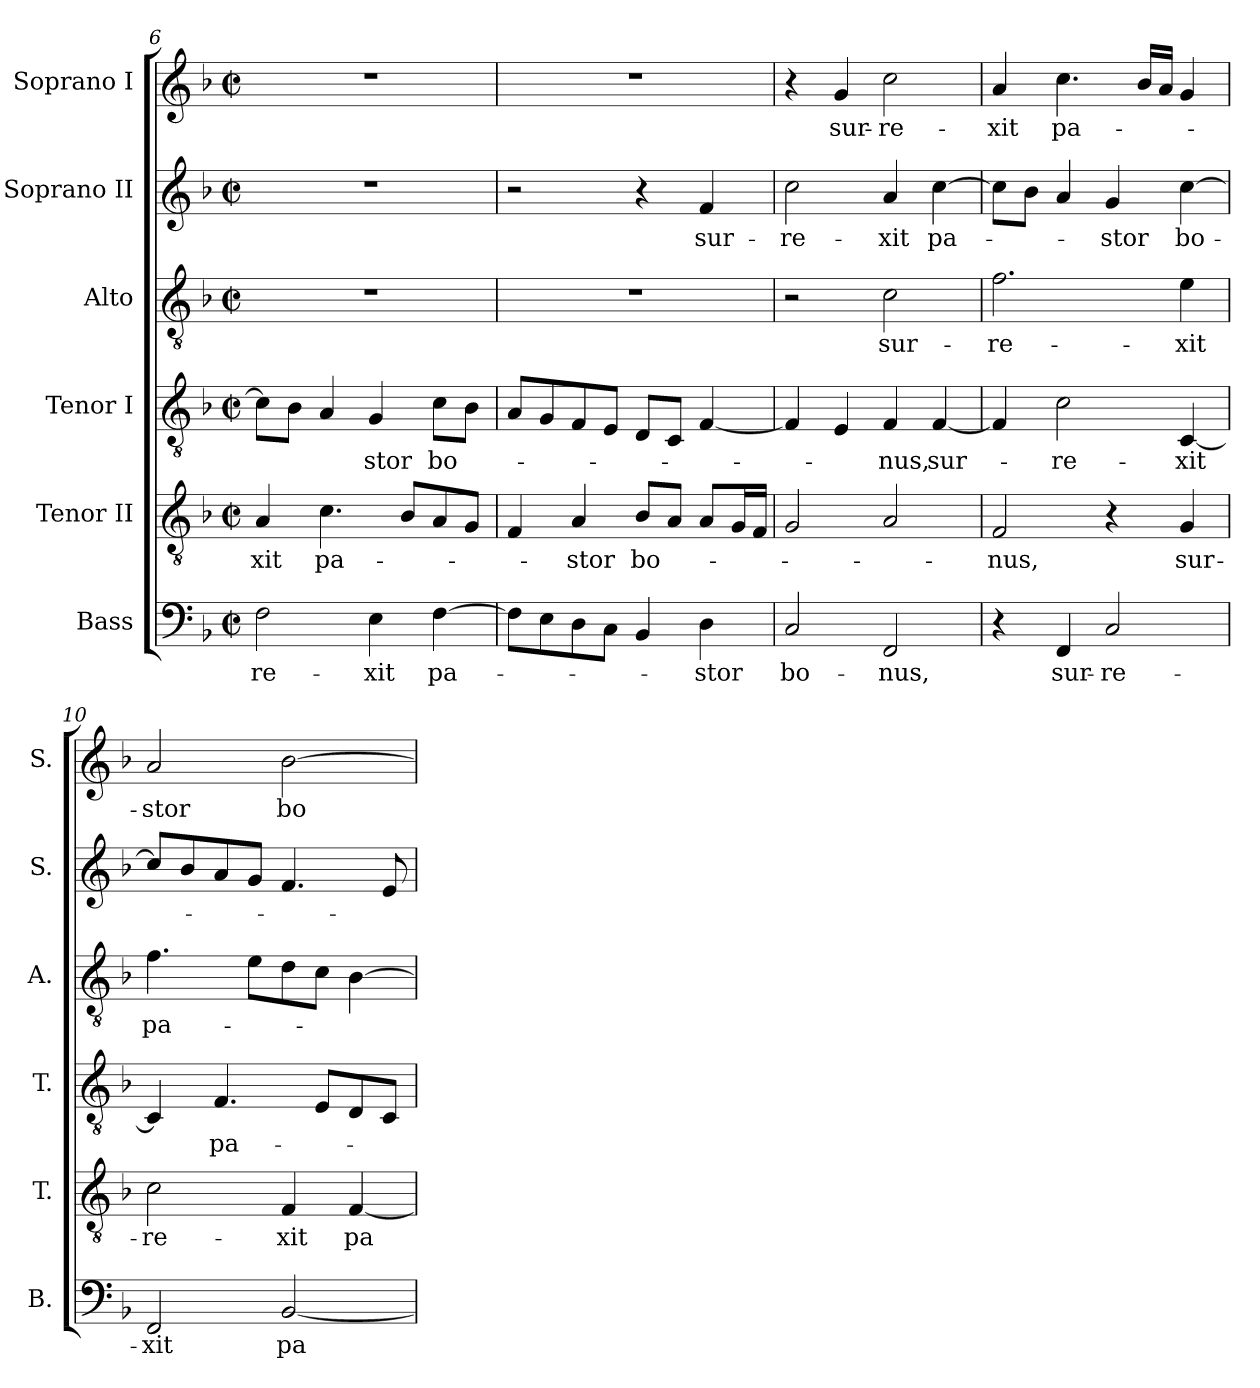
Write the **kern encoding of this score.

**kern	**text	**kern	**text	**kern	**text	**kern	**text	**kern	**text	**kern	**text
*part6	*part6	*part5	*part5	*part4	*part4	*part3	*part3	*part2	*part2	*part1	*part1
*staff6	*staff6	*staff5	*staff5	*staff4	*staff4	*staff3	*staff3	*staff2	*staff2	*staff1	*staff1
*I"Bass	*	*I"Tenor II	*	*I"Tenor I	*	*I"Alto	*	*I"Soprano II	*	*I"Soprano I	*
*I'B.	*	*I'T.	*	*I'T.	*	*I'A.	*	*I'S.	*	*I'S.	*
!!LO:LB:g=z
*clefF4	*	*clefGv2	*	*clefGv2	*	*clefGv2	*	*clefG2	*	*clefG2	*
*	*	*ITrd7c12	*	*ITrd7c12	*	*	*	*	*	*	*
*k[b-]	*	*k[b-]	*	*k[b-]	*	*k[b-]	*	*k[b-]	*	*k[b-]	*
*F:	*	*F:	*	*F:	*	*F:	*	*F:	*	*F:	*
*M2/2	*	*M2/2	*	*M2/2	*	*M2/2	*	*M2/2	*	*M2/2	*
*met(c|)	*	*met(c|)	*	*met(c|)	*	*met(c|)	*	*met(c|)	*	*met(c|)	*
=6	=6	=6	=6	=6	=6	=6	=6	=6	=6	=6	=6
!	!LO:LY:b:color=#000000	!	!	!	!	!	!	!	!	!	!
!	!	!	!LO:LY:b:color=#000000	!	!	!	!	!	!	!	!
2Fi\	-re-	4AAi/	-xit	8Ci\L]	.	1r	.	1r	.	1r	.
.	.	.	.	8BB-i\J	.	.	.	.	.	.	.
!	!	!	!LO:LY:b:color=#000000	!	!	!	!	!	!	!	!
.	.	4.Ci\	pa-	4AAi/	.	.	.	.	.	.	.
!	!LO:LY:b:color=#000000	!	!	!	!	!	!	!	!	!	!
!	!	!	!	!	!LO:LY:b:color=#000000	!	!	!	!	!	!
4Ei\	-xit	.	.	4GGi/	-stor	.	.	.	.	.	.
.	.	8BB-i/L	.	.	.	.	.	.	.	.	.
!	!LO:LY:b:color=#000000	!	!	!	!	!	!	!	!	!	!
!	!	!	!	!	!LO:LY:b:color=#000000	!	!	!	!	!	!
[>4Fi\	pa-	8AAi/	.	8Ci\L	bo-	.	.	.	.	.	.
.	.	8GGi/J	.	8BB-i\J	.	.	.	.	.	.	.
=7	=7	=7	=7	=7	=7	=7	=7	=7	=7	=7	=7
8Fi\L]	.	4FFi/	.	8AAi/L	.	1r	.	2r	.	1r	.
8Ei\	.	.	.	8GGi/	.	.	.	.	.	.	.
!	!	!	!LO:LY:b:color=#000000	!	!	!	!	!	!	!	!
8Di\	.	4AAi/	-stor	8FFi/	.	.	.	.	.	.	.
8Ci\J	.	.	.	8EEi/J	.	.	.	.	.	.	.
!	!	!	!LO:LY:b:color=#000000	!	!	!	!	!	!	!	!
4BB-i/	.	8BB-i/L	bo-	8DDi/L	.	.	.	4r	.	.	.
.	.	8AAi/J	.	8CCi/J	.	.	.	.	.	.	.
!	!LO:LY:b:color=#000000	!	!	!	!	!	!	!	!	!	!
!	!	!	!	!	!	!	!	!	!LO:LY:b:color=#000000	!	!
4Di\	-stor	8AAi/L	.	[<4FFi/	.	.	.	4fi/	sur-	.	.
.	.	16GGi/L	.	.	.	.	.	.	.	.	.
.	.	16FFi/JJ	.	.	.	.	.	.	.	.	.
=8	=8	=8	=8	=8	=8	=8	=8	=8	=8	=8	=8
!	!LO:LY:b:color=#000000	!	!	!	!	!	!	!	!	!	!
!	!	!	!	!	!	!	!	!	!LO:LY:b:color=#000000	!	!
2Ci/	bo-	2GGi/	.	4FFi/]	.	2r	.	2cci\	-re-	4r	.
!	!	!	!	!	!	!	!	!	!	!	!LO:LY:b:color=#000000
.	.	.	.	4EEi/	.	.	.	.	.	4gi/	sur-
!	!LO:LY:b:color=#000000	!	!	!	!	!	!	!	!	!	!
!	!	!	!	!	!LO:LY:b:color=#000000	!	!	!	!	!	!
!	!	!	!	!	!	!	!LO:LY:b:color=#000000	!	!	!	!
!	!	!	!	!	!	!	!	!	!LO:LY:b:color=#000000	!	!
!	!	!	!	!	!	!	!	!	!	!	!LO:LY:b:color=#000000
2FFi/	-nus,	2AAi/	.	4FFi/	-nus,	2ci\	sur-	4ai/	-xit	2cci\	-re-
!	!	!	!	!	!LO:LY:b:color=#000000	!	!	!	!	!	!
!	!	!	!	!	!	!	!	!	!LO:LY:b:color=#000000	!	!
.	.	.	.	[<4FFi/	sur-	.	.	[>4cci\	pa-	.	.
=9	=9	=9	=9	=9	=9	=9	=9	=9	=9	=9	=9
!	!	!	!LO:LY:b:color=#000000	!	!	!	!	!	!	!	!
!	!	!	!	!	!	!	!LO:LY:b:color=#000000	!	!	!	!
!	!	!	!	!	!	!	!	!	!	!	!LO:LY:b:color=#000000
4r	.	2FFi/	-nus,	4FFi/]	.	2.fi\	-re-	8cci\L]	.	4ai/	-xit
.	.	.	.	.	.	.	.	8b-i\J	.	.	.
!	!LO:LY:b:color=#000000	!	!	!	!	!	!	!	!	!	!
!	!	!	!	!	!LO:LY:b:color=#000000	!	!	!	!	!	!
!	!	!	!	!	!	!	!	!	!	!	!LO:LY:b:color=#000000
4FFi/	sur-	.	.	2Ci\	-re-	.	.	4ai/	.	4.cci\	pa-
!	!LO:LY:b:color=#000000	!	!	!	!	!	!	!	!	!	!
!	!	!	!	!	!	!	!	!	!LO:LY:b:color=#000000	!	!
2Ci/	-re-	4r	.	.	.	.	.	4gi/	-stor	.	.
.	.	.	.	.	.	.	.	.	.	16b-i/LL	.
.	.	.	.	.	.	.	.	.	.	16ai/JJ	.
!	!	!	!LO:LY:b:color=#000000	!	!	!	!	!	!	!	!
!	!	!	!	!	!LO:LY:b:color=#000000	!	!	!	!	!	!
!	!	!	!	!	!	!	!LO:LY:b:color=#000000	!	!	!	!
!	!	!	!	!	!	!	!	!	!LO:LY:b:color=#000000	!	!
.	.	4GGi/	sur-	[<4CCi/	-xit	4ei\	-xit	[>4cci\	bo-	4gi/	.
=10	=10	=10	=10	=10	=10	=10	=10	=10	=10	=10	=10
!	!LO:LY:b:color=#000000	!	!	!	!	!	!	!	!	!	!
!	!	!	!LO:LY:b:color=#000000	!	!	!	!	!	!	!	!
!	!	!	!	!	!	!	!LO:LY:b:color=#000000	!	!	!	!
!	!	!	!	!	!	!	!	!	!	!	!LO:LY:b:color=#000000
2FFi/	-xit	2Ci\	-re-	4CCi/]	.	4.fi\	pa-	8cci/L]	.	2ai/	-stor
.	.	.	.	.	.	.	.	8b-i/	.	.	.
!	!	!	!	!	!LO:LY:b:color=#000000	!	!	!	!	!	!
.	.	.	.	4.FFi/	pa-	.	.	8ai/	.	.	.
.	.	.	.	.	.	8ei\L	.	8gi/J	.	.	.
!	!LO:LY:b:color=#000000	!	!	!	!	!	!	!	!	!	!
!	!	!	!LO:LY:b:color=#000000	!	!	!	!	!	!	!	!
!	!	!	!	!	!	!	!	!	!	!	!LO:LY:b:color=#000000
[<2BB-i/	pa-	4FFi/	-xit	.	.	8di\	.	4.fi/	.	[>2b-i\	bo-
.	.	.	.	8EEi/L	.	8ci\J	.	.	.	.	.
!	!	!	!LO:LY:b:color=#000000	!	!	!	!	!	!	!	!
.	.	[<4FFi/	pa-	8DDi/	.	[>4B-i\	.	.	.	.	.
.	.	.	.	8CCi/J	.	.	.	8ei/	.	.	.
=	=	=	=	=	=	=	=	=	=	=	=
*-	*-	*-	*-	*-	*-	*-	*-	*-	*-	*-	*-
